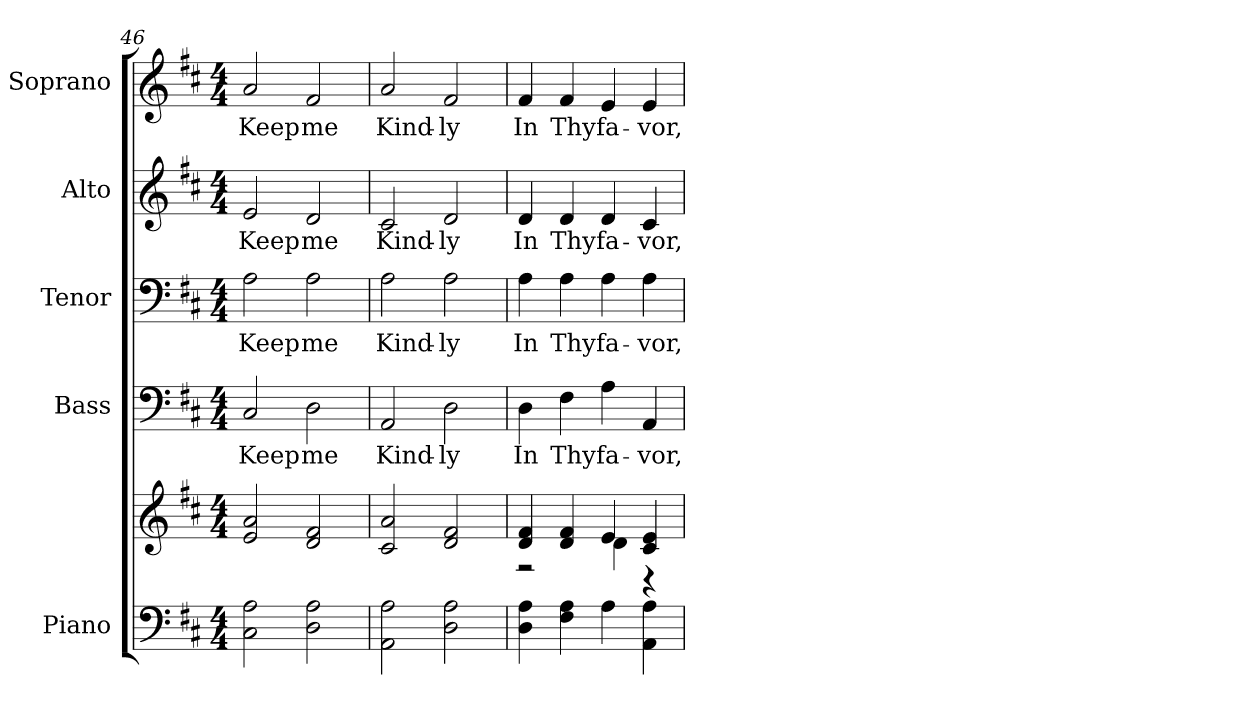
**kern	**kern	**kern	**text	**kern	**text	**kern	**text	**kern	**text
*part5	*part5	*part4	*part4	*part3	*part3	*part2	*part2	*part1	*part1
*staff6	*staff5	*staff4	*staff4	*staff3	*staff3	*staff2	*staff2	*staff1	*staff1
*I"Piano	*	*I"Bass	*	*I"Tenor	*	*I"Alto	*	*I"Soprano	*
*I'Pno.	*	*I'B.	*	*I'T.	*	*I'A.	*	*I'S.	*
!!LO:PB:g=z
*clefF4	*clefG2	*clefF4	*	*clefF4	*	*clefG2	*	*clefG2	*
*k[f#c#]	*k[f#c#]	*k[f#c#]	*	*k[f#c#]	*	*k[f#c#]	*	*k[f#c#]	*
*D:	*D:	*D:	*	*D:	*	*D:	*	*D:	*
*M4/4	*M4/4	*M4/4	*	*M4/4	*	*M4/4	*	*M4/4	*
=46	=46	=46	=46	=46	=46	=46	=46	=46	=46
!	!	!	!LO:LY:b:color=#000000	!	!	!	!	!	!
!	!	!	!	!	!LO:LY:b:color=#000000	!	!	!	!
!	!	!	!	!	!	!	!LO:LY:b:color=#000000	!	!
!	!	!	!	!	!	!	!	!	!LO:LY:b:color=#000000
2C#i\ 2Ai	2ei/ 2ai	2C#i/	Keep	2Ai\	Keep	2ei/	Keep	2ai/	Keep
!	!	!	!LO:LY:b:color=#000000	!	!	!	!	!	!
!	!	!	!	!	!LO:LY:b:color=#000000	!	!	!	!
!	!	!	!	!	!	!	!LO:LY:b:color=#000000	!	!
!	!	!	!	!	!	!	!	!	!LO:LY:b:color=#000000
2Di\ 2Ai	2di/ 2f#i	2Di\	me	2Ai\	me	2di/	me	2f#i/	me
=47	=47	=47	=47	=47	=47	=47	=47	=47	=47
!	!	!	!LO:LY:b:color=#000000	!	!	!	!	!	!
!	!	!	!	!	!LO:LY:b:color=#000000	!	!	!	!
!	!	!	!	!	!	!	!LO:LY:b:color=#000000	!	!
!	!	!	!	!	!	!	!	!	!LO:LY:b:color=#000000
2AAi\ 2Ai	2c#i/ 2ai	2AAi/	Kind-	2Ai\	Kind-	2c#i/	Kind-	2ai/	Kind-
!	!	!	!LO:LY:b:color=#000000	!	!	!	!	!	!
!	!	!	!	!	!LO:LY:b:color=#000000	!	!	!	!
!	!	!	!	!	!	!	!LO:LY:b:color=#000000	!	!
!	!	!	!	!	!	!	!	!	!LO:LY:b:color=#000000
2Di\ 2Ai	2di/ 2f#i	2Di\	-ly	2Ai\	-ly	2di/	-ly	2f#i/	-ly
!!LO:LB:g=z
=48	=48	=48	=48	=48	=48	=48	=48	=48	=48
*	*^	*	*	*	*	*	*	*	*
!	!	!	!	!LO:LY:b:color=#000000	!	!	!	!	!	!
!	!	!	!	!	!	!LO:LY:b:color=#000000	!	!	!	!
!	!	!	!	!	!	!	!	!LO:LY:b:color=#000000	!	!
!	!	!	!	!	!	!	!	!	!	!LO:LY:b:color=#000000
4Di\ 4Ai	4di/ 4f#i	2r	4Di\	In	4Ai\	In	4di/	In	4f#i/	In
!	!	!	!	!LO:LY:b:color=#000000	!	!	!	!	!	!
!	!	!	!	!	!	!LO:LY:b:color=#000000	!	!	!	!
!	!	!	!	!	!	!	!	!LO:LY:b:color=#000000	!	!
!	!	!	!	!	!	!	!	!	!	!LO:LY:b:color=#000000
4F#i\ 4Ai	4di/ 4f#i	.	4F#i\	Thy	4Ai\	Thy	4di/	Thy	4f#i/	Thy
!	!	!	!	!LO:LY:b:color=#000000	!	!	!	!	!	!
!	!	!	!	!	!	!LO:LY:b:color=#000000	!	!	!	!
!	!	!	!	!	!	!	!	!LO:LY:b:color=#000000	!	!
!	!	!	!	!	!	!	!	!	!	!LO:LY:b:color=#000000
4Ai\	4ei/	4di\	4Ai\	fa-	4Ai\	fa-	4di/	fa-	4ei/	fa-
!	!	!	!	!LO:LY:b:color=#000000	!	!	!	!	!	!
!	!	!	!	!	!	!LO:LY:b:color=#000000	!	!	!	!
!	!	!	!	!	!	!	!	!LO:LY:b:color=#000000	!	!
!	!	!	!	!	!	!	!	!	!	!LO:LY:b:color=#000000
4AAi\ 4Ai	4c#i/ 4ei	4r	4AAi/	-vor,	4Ai\	-vor,	4c#i/	-vor,	4ei/	-vor,
*	*v	*v	*	*	*	*	*	*	*	*
=	=	=	=	=	=	=	=	=	=
*-	*-	*-	*-	*-	*-	*-	*-	*-	*-
